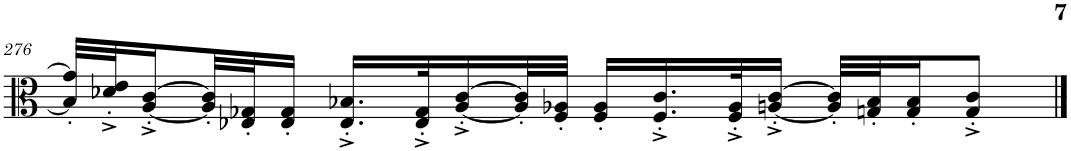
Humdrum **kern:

**kern
*part1
*staff1
*I"Viola
*I'Vla.
!!LO:PB:g=z
*clefC3
*k[]
*M4/4
=276
32B/]' 32g-/]'LLL
32d-X/'^ 32e/'^J
[16A/'^ [16c/'^
32A/]' 32c/]'L
32E-X/' 32G-X/'J
16E-/' 16G-/'JJ
16.E-/'^ 16.B-X/'^LL
32E-/'^ 32G-/'^K
[16A/'^ [16c/'^
32A/]' 32c/]'L
32F/' 32A-X/'JJJ
16F/' 16A-/'LL
16.F/'^ 16.c/'^
32F/'^ 32A-/'^K
[16An/'^ [16c/'^JJ
32A/]' 32c/]'LLL
32Gn/' 32B-/'J
16G/' 16B-/'J
8G/'^ 8c/'^J
==
*-
